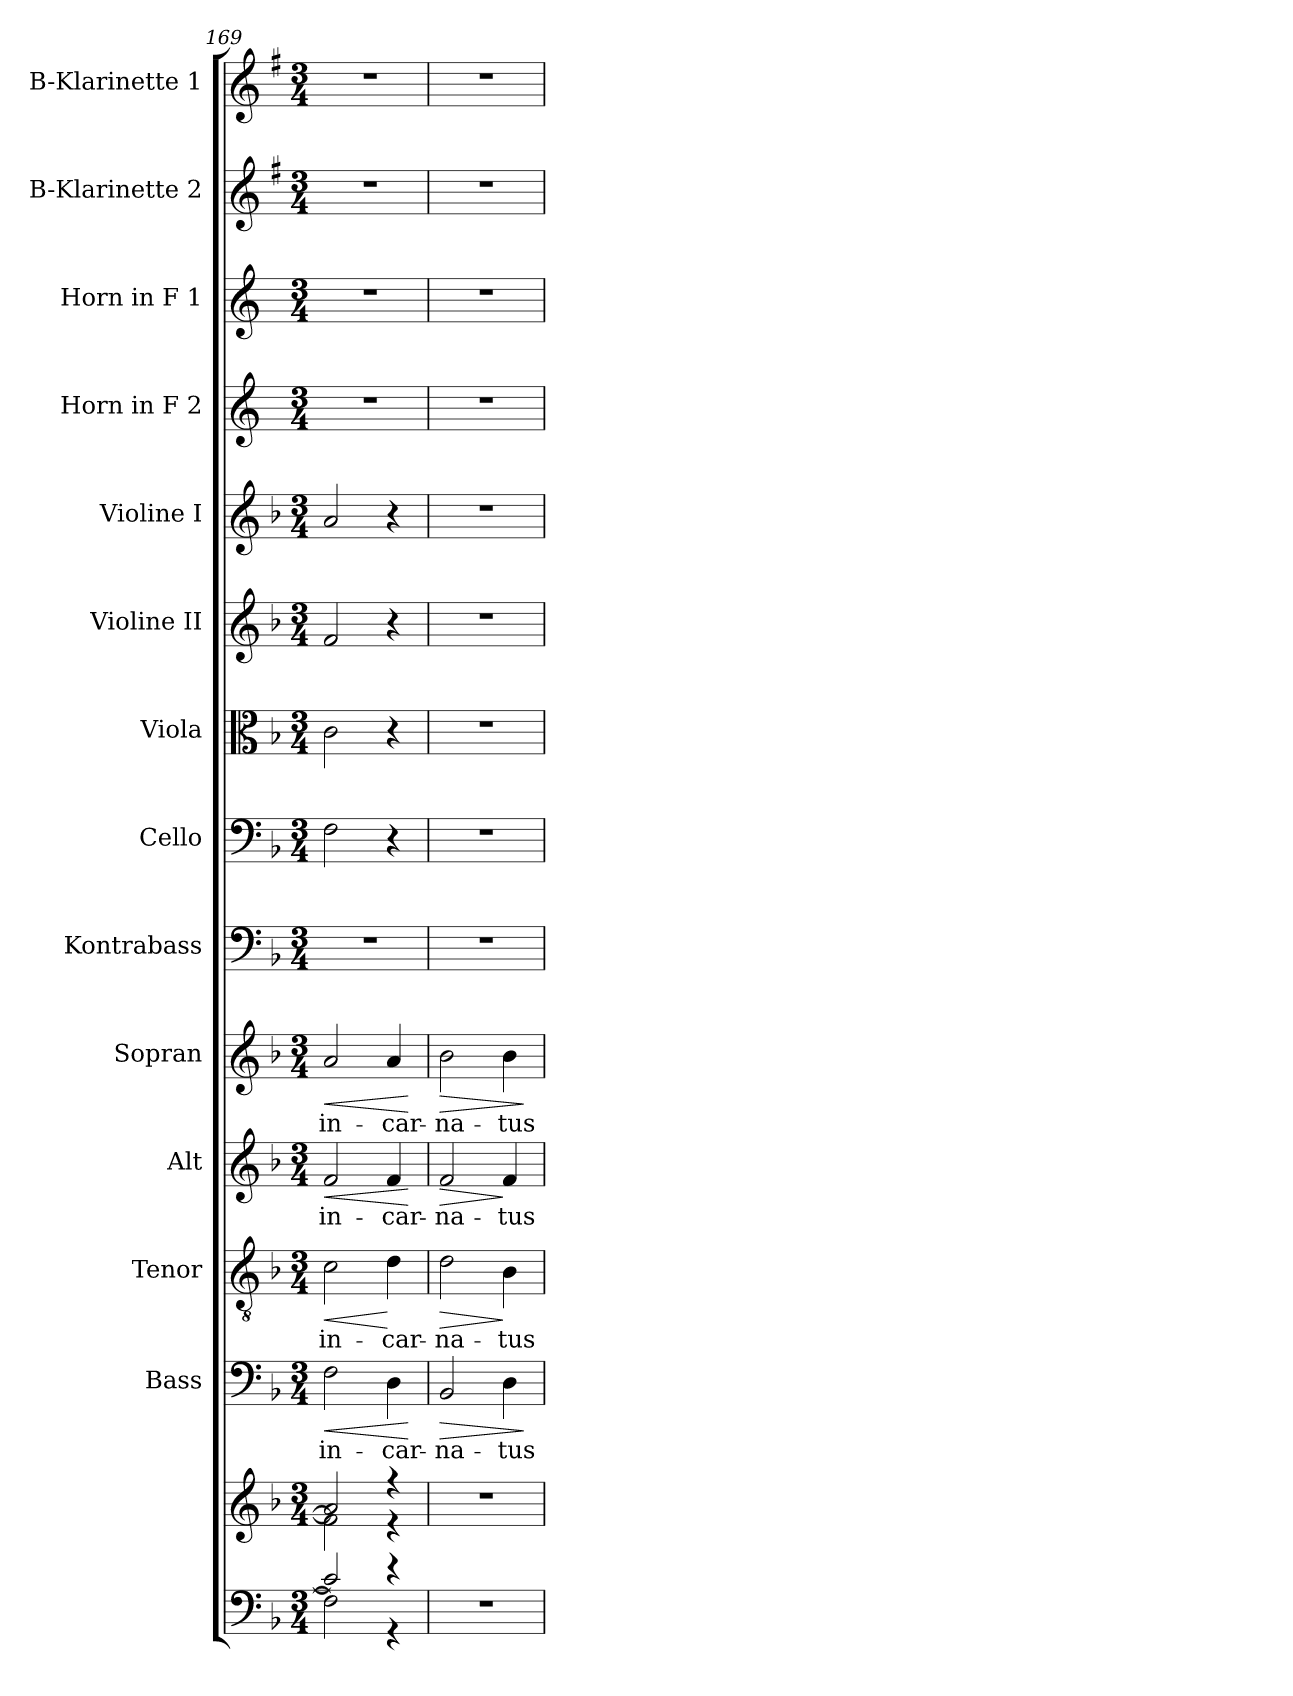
**kern	**kern	**kern	**text	**dynam	**kern	**text	**dynam	**kern	**text	**dynam	**kern	**text	**dynam	**kern	**kern	**kern	**kern	**kern	**kern	**kern	**kern	**kern
*part14	*part14	*part13	*part13	*part13	*part12	*part12	*part12	*part11	*part11	*part11	*part10	*part10	*part10	*part9	*part8	*part7	*part6	*part5	*part4	*part3	*part2	*part1
*staff15	*staff14	*staff13	*staff13	*staff13	*staff12	*staff12	*staff12	*staff11	*staff11	*staff11	*staff10	*staff10	*staff10	*staff9	*staff8	*staff7	*staff6	*staff5	*staff4	*staff3	*staff2	*staff1
*	*	*I"Bass	*	*	*I"Tenor	*	*	*I"Alt	*	*	*I"Sopran	*	*	*I"Kontrabass	*I"Cello	*I"Viola	*I"Violine II	*I"Violine I	*I"Horn in F 2	*I"Horn in F 1	*I"B-Klarinette 2	*I"B-Klarinette 1
*	*	*I'B.	*	*	*I'T.	*	*	*I'A.	*	*	*I'S.	*	*	*I'Kb.	*	*I'Vla.	*I'Vl. II	*I'Vl. I	*	*	*I'B Kl. 2	*I'B Kl. 1
*clefF4	*clefG2	*clefF4	*	*	*clefGv2	*	*	*clefG2	*	*	*clefG2	*	*	*clefF4	*clefF4	*clefC3	*clefG2	*clefG2	*clefG2	*clefG2	*clefG2	*clefG2
*	*	*	*	*	*	*	*	*	*	*	*	*	*	*ITrd7c12	*	*	*	*	*ITrd4c7	*ITrd4c7	*ITrd1c2	*ITrd1c2
*k[b-]	*k[b-]	*k[b-]	*	*	*k[b-]	*	*	*k[b-]	*	*	*k[b-]	*	*	*k[b-]	*k[b-]	*k[b-]	*k[b-]	*k[b-]	*k[b-]	*k[b-]	*k[b-]	*k[b-]
*F:	*F:	*F:	*	*	*F:	*	*	*F:	*	*	*F:	*	*	*F:	*F:	*F:	*F:	*F:	*F:	*F:	*F:	*F:
*M3/4	*M3/4	*M3/4	*	*	*M3/4	*	*	*M3/4	*	*	*M3/4	*	*	*M3/4	*M3/4	*M3/4	*M3/4	*M3/4	*M3/4	*M3/4	*M3/4	*M3/4
=169	=169	=169	=169	=169	=169	=169	=169	=169	=169	=169	=169	=169	=169	=169	=169	=169	=169	=169	=169	=169	=169	=169
*^	*^	*	*	*	*	*	*	*	*	*	*	*	*	*	*	*	*	*	*	*	*	*
!	!	!	!	!	!LO:LY:b	!LO:HP:b	!	!LO:LY:b	!LO:HP:b	!	!LO:LY:b	!LO:HP:b	!	!LO:LY:b	!LO:HP:b	!	!	!	!	!	!	!	!	!
2c/]	2F\]	2a/]	2f\]	2F\	in-	<	2c\	in-	<	2f/	in-	<	2a/	in-	<	2.r	2F\	2c\	2f/	2a/	2.r	2.r	2.r	2.r
!	!	!	!	!	!LO:LY:b	!	!	!LO:LY:b	!	!	!LO:LY:b	!	!	!LO:LY:b	!	!	!	!	!	!	!	!	!	!
4r	4r	4r	4r	4D\	-car-	.	4d\	-car-	[	4f/	-car-	.	4a/	-car-	.	.	4r	4r	4r	4r	.	.	.	.
*v	*v	*	*	*	*	*	*	*	*	*	*	*	*	*	*	*	*	*	*	*	*	*	*	*
*	*v	*v	*	*	*	*	*	*	*	*	*	*	*	*	*	*	*	*	*	*	*	*	*
.	.	.	.	[	.	.	.	.	.	[	.	.	[	.	.	.	.	.	.	.	.	.
=170	=170	=170	=170	=170	=170	=170	=170	=170	=170	=170	=170	=170	=170	=170	=170	=170	=170	=170	=170	=170	=170	=170
!	!	!	!LO:LY:b	!LO:HP:b	!	!LO:LY:b	!LO:HP:b	!	!LO:LY:b	!LO:HP:b	!	!LO:LY:b	!LO:HP:b	!	!	!	!	!	!	!	!	!
2.r	2.r	2BB-/	-na-	>	2d\	-na-	>	2f/	-na-	>	2b-\	-na-	>	2.r	2.r	2.r	2.r	2.r	2.r	2.r	2.r	2.r
!	!	!	!LO:LY:b	!	!	!LO:LY:b	!	!	!LO:LY:b	!	!	!LO:LY:b	!	!	!	!	!	!	!	!	!	!
.	.	4D\	-tus	.	4B-\	-tus	]	4f/	-tus	]	4b-\	-tus	.	.	.	.	.	.	.	.	.	.
.	.	.	.	]	.	.	.	.	.	.	.	.	]	.	.	.	.	.	.	.	.	.
=	=	=	=	=	=	=	=	=	=	=	=	=	=	=	=	=	=	=	=	=	=	=
*-	*-	*-	*-	*-	*-	*-	*-	*-	*-	*-	*-	*-	*-	*-	*-	*-	*-	*-	*-	*-	*-	*-
